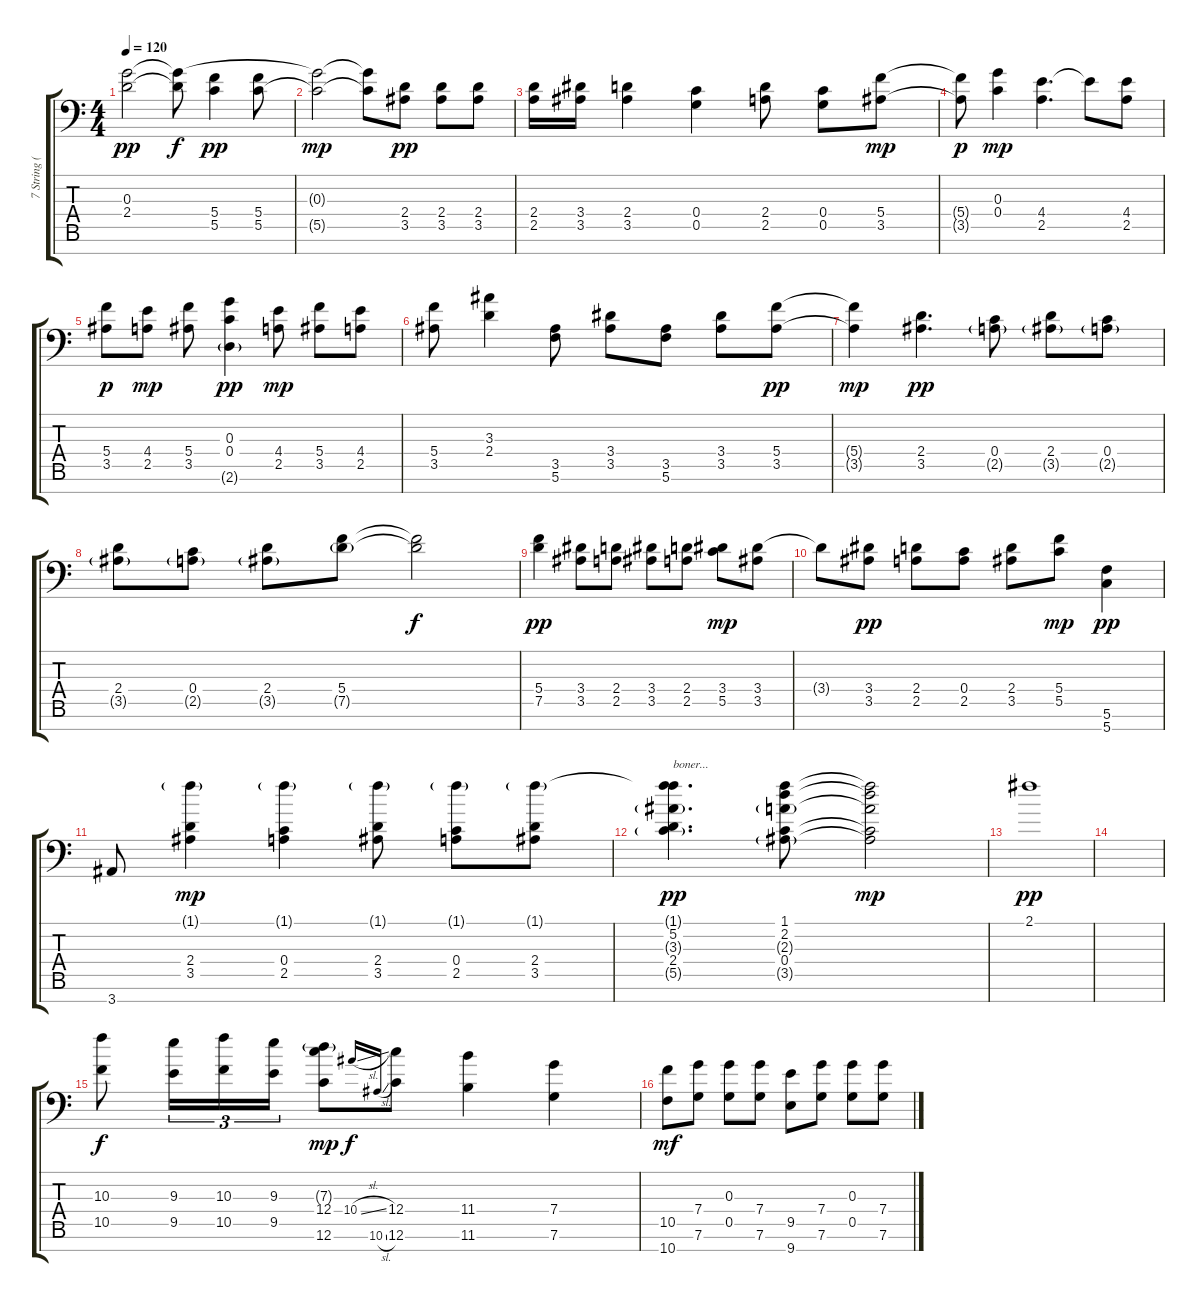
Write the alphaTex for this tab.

\track ("7 String (new notes)" "7 String (") {instrument acousticguitarsteel}
\staff {score tabs}
\tuning (E4 C4 G3 C3 G2 C2 G1) {hide}
\ts (4 4)
\tempo 120
\clef f4
\ks c
(0.3 2.4).2{dy pp} (0.3{t} 2.4{t}).8{dy f} (5.4 5.5).4{dy pp} (5.4 5.5).8 |
(0.3{t} 5.5{t}).2{dy mp} (0.3{t} 5.5{t}).8 (2.4 3.5).8{dy pp} (2.4 3.5).8 (2.4 3.5).8 |
(2.4 2.5).16 (3.4 3.5).16 (2.4 3.5).4 (0.4 0.5).4 (2.4 2.5).8 (0.4 0.5).8 (5.4 3.5).8{dy mp} |
(5.4{t} 3.5{t}).8{dy p} (0.3 0.4).4{dy mp} (4.4 2.5).4{d} 4.4{t}.8 (4.4 2.5).8 |
(5.4 3.5).8{dy p} (4.4 2.5).8{dy mp} (5.4 3.5).8 (0.3 0.4 2.6{g}).4{dy pp} (4.4 2.5).8{dy mp} (5.4 3.5).8 (4.4 2.5).8 |
(5.4 3.5).8 (3.3 2.4).4 (3.5 5.6).8 (3.4 3.5).8 (3.5 5.6).8 (3.4 3.5).8 (5.4 3.5).8{dy pp} |
(5.4{t} 3.5{t}).4{dy mp} (2.4 3.5).4{d dy pp} (0.4 2.5{g}).8 (2.4 3.5{g}).8 (0.4 2.5{g}).8 |
(2.4 3.5{g}).8 (0.4 2.5{g}).8 (2.4 3.5{g}).8 (5.4 7.5{g}).8 (5.4{t} 7.5{t}).2{dy f} |
(5.4 7.5).4{dy pp} (3.4 3.5).8 (2.4 2.5).8 (3.4 3.5).8 (2.4 2.5).8 (3.4 5.5).8{dy mp} (3.4 3.5).8 |
3.4{t}.8 (3.4 3.5).8{dy pp} (2.4 2.5).8 (0.4 2.5).8 (2.4 3.5).8 (5.4 5.5).8{dy mp} (5.6 5.7).4{dy pp} |
3.7.8 (1.1{g} 2.4 3.5).4{dy mp} (1.1{g} 0.4 2.5).4 (1.1{g} 2.4 3.5).8 (1.1{g} 0.4 2.5).8 (1.1{g} 2.4 3.5).8 |
(1.1{t} 5.2 3.3{g} 2.4 5.5{g}).4{d txt "boner..." dy pp} (1.1 2.2 2.3{g} 0.4 3.5{g}).8 (1.1{t} 2.2{t} 2.3{t} 0.4{t} 3.5{t}).2{dy mp} |
2.1.1{dy pp} |
|
(10.3 10.5).8{dy f} (9.3 9.5).16{tu (3 2)} (10.3 10.5).16{tu (3 2)} (9.3 9.5).16{tu (3 2)} (7.3{g} 12.4 12.6).8{dy mp} 10.4{sl}.16{gr onbeat dy f} 10.6{sl}.16{gr onbeat} (12.4 12.6).8 (11.4 11.6).4 (7.4 7.6).4 |
(10.5 10.7).8{dy mf} (7.4 7.6).8 (0.3 0.5).8 (7.4 7.6).8 (9.5 9.7).8 (7.4 7.6).8 (0.3 0.5).8 (7.4 7.6).8
